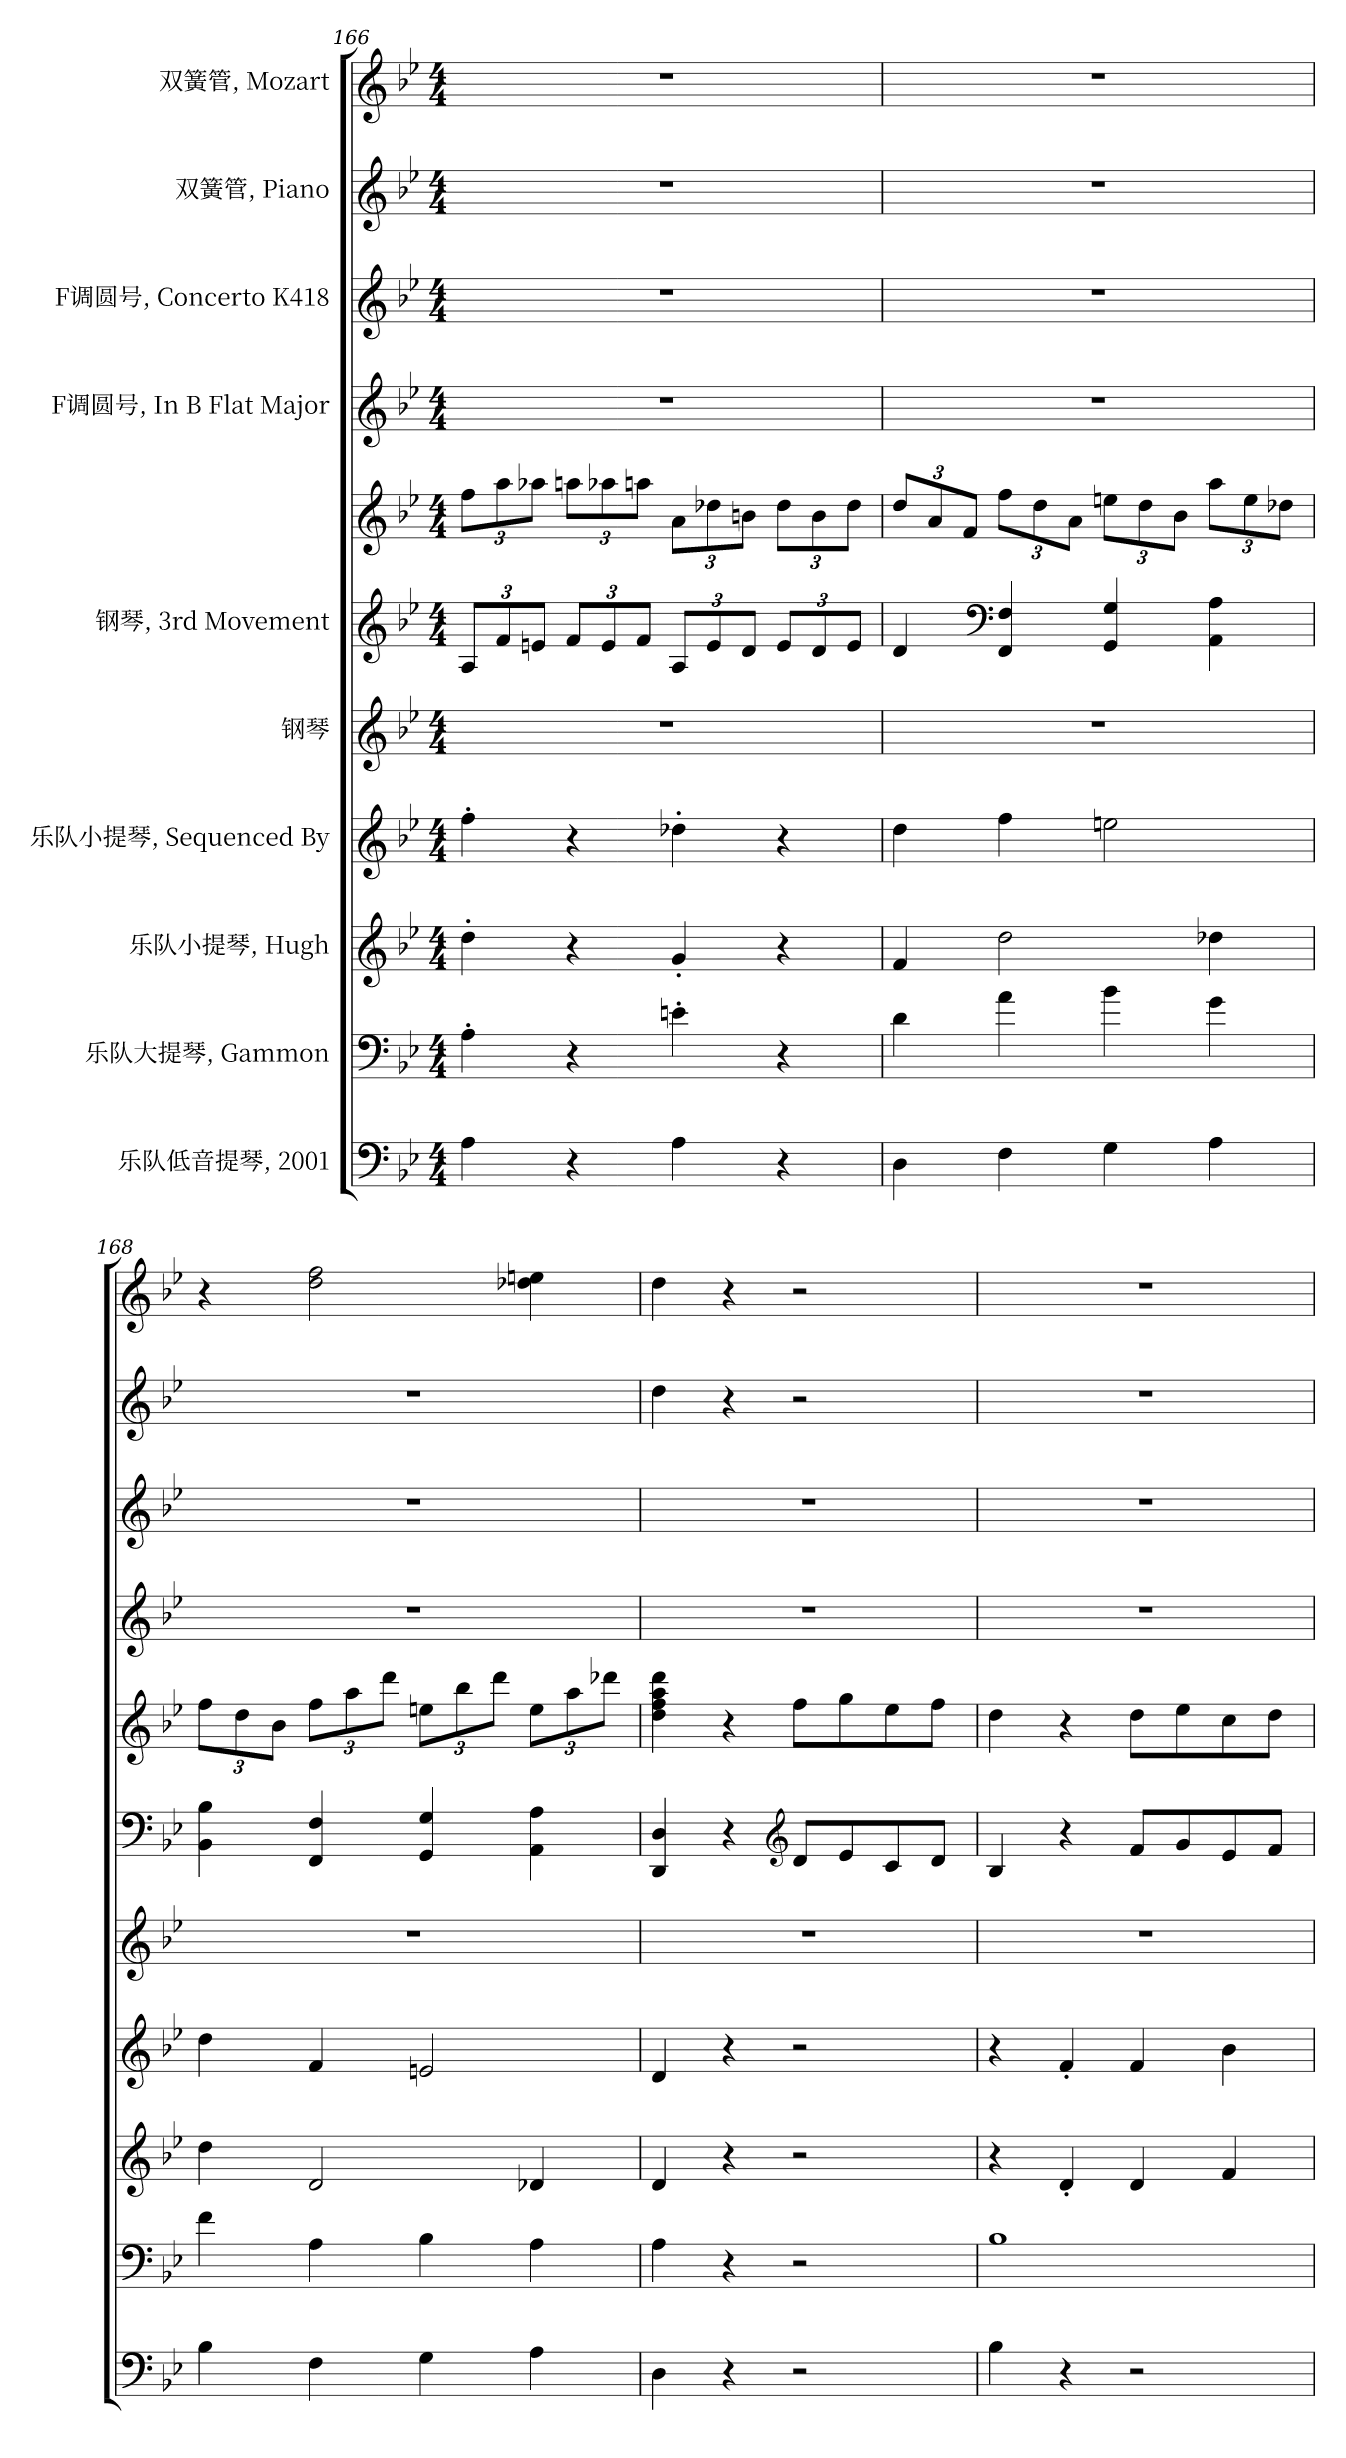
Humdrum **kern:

**kern	**kern	**kern	**kern	**kern	**kern	**kern	**kern	**kern	**kern	**kern
*part10	*part9	*part8	*part7	*part6	*part5	*part5	*part4	*part3	*part2	*part1
*staff11	*staff10	*staff9	*staff8	*staff7	*staff6	*staff5	*staff4	*staff3	*staff2	*staff1
*I"乐队低音提琴, 2001	*I"乐队大提琴, Gammon	*I"乐队小提琴,  Hugh	*I"乐队小提琴, Sequenced By	*I"钢琴	*I"钢琴, 3rd Movement	*	*I"F调圆号, In B Flat Major	*I"F调圆号, Concerto K418	*I"双簧管,  Piano	*I"双簧管,  Mozart
!!LO:PB:g=z
*clefF4	*clefF4	*clefG2	*clefG2	*clefG2	*clefG2	*clefG2	*clefG2	*clefG2	*clefG2	*clefG2
*ITrd7c12	*	*	*	*	*	*	*ITrd4c7	*ITrd4c7	*	*
*k[b-e-]	*k[b-e-]	*k[b-e-]	*k[b-e-]	*k[b-e-]	*k[b-e-]	*k[b-e-]	*k[b-e-a-]	*k[b-e-a-]	*k[b-e-]	*k[b-e-]
*M4/4	*M4/4	*M4/4	*M4/4	*M4/4	*M4/4	*M4/4	*M4/4	*M4/4	*M4/4	*M4/4
*	*	*	*	*	*Xbrackettup	*Xbrackettup	*	*	*	*
=166	=166	=166	=166	=166	=166	=166	=166	=166	=166	=166
4AA\	4A'\	4dd'\	4ff'\	1r	12A/L	12ff\L	1r	1r	1r	1r
.	.	.	.	.	12f/	12aa\	.	.	.	.
.	.	.	.	.	12en/J	12aa-X\J	.	.	.	.
4r	4r	4r	4r	.	12f/L	12aan\L	.	.	.	.
.	.	.	.	.	12e/	12aa-X\	.	.	.	.
.	.	.	.	.	12f/J	12aan\J	.	.	.	.
4AA\	4en'\	4g'/	4dd-X'\	.	12A/L	12a\L	.	.	.	.
.	.	.	.	.	12e/	12dd-X\	.	.	.	.
.	.	.	.	.	12d/J	12bn\J	.	.	.	.
4r	4r	4r	4r	.	12e/L	12dd-\L	.	.	.	.
.	.	.	.	.	12d/	12b\	.	.	.	.
.	.	.	.	.	12e/J	12dd-\J	.	.	.	.
=167	=167	=167	=167	=167	=167	=167	=167	=167	=167	=167
4DD\	4d\	4f/	4dd\	1r	4d/	12dd/L	1r	1r	1r	1r
.	.	.	.	.	.	12a/	.	.	.	.
.	.	.	.	.	.	12f/J	.	.	.	.
*	*	*	*	*	*clefF4	*	*	*	*	*
4FF\	4a\	2dd\	4ff\	.	4FF/ 4F/	12ff\L	.	.	.	.
.	.	.	.	.	.	12dd\	.	.	.	.
.	.	.	.	.	.	12a\J	.	.	.	.
4GG\	4b-\	.	2een\	.	4GG/ 4G/	12een\L	.	.	.	.
.	.	.	.	.	.	12dd\	.	.	.	.
.	.	.	.	.	.	12b-\J	.	.	.	.
4AA\	4g\	4dd-X\	.	.	4AA\ 4A\	12aa\L	.	.	.	.
.	.	.	.	.	.	12ee\	.	.	.	.
.	.	.	.	.	.	12dd-X\J	.	.	.	.
!!LO:PB:g=z
=168	=168	=168	=168	=168	=168	=168	=168	=168	=168	=168
4BB-\	4f\	4dd\	4dd\	1r	4BB-\ 4B-\	12ff\L	1r	1r	1r	4r
.	.	.	.	.	.	12dd\	.	.	.	.
.	.	.	.	.	.	12b-\J	.	.	.	.
4FF\	4A\	2d/	4f/	.	4FF/ 4F/	12ff\L	.	.	.	2dd\ 2ff\
.	.	.	.	.	.	12aa\	.	.	.	.
.	.	.	.	.	.	12ddd\J	.	.	.	.
4GG\	4B-\	.	2en/	.	4GG/ 4G/	12een\L	.	.	.	.
.	.	.	.	.	.	12bb-\	.	.	.	.
.	.	.	.	.	.	12ddd\J	.	.	.	.
4AA\	4A\	4d-X/	.	.	4AA\ 4A\	12ee\L	.	.	.	4dd-X\ 4een\
.	.	.	.	.	.	12aa\	.	.	.	.
.	.	.	.	.	.	12ddd-X\J	.	.	.	.
=169	=169	=169	=169	=169	=169	=169	=169	=169	=169	=169
4DD\	4A\	4d/	4d/	1r	4DD/ 4D/	4dd\ 4ff\ 4aa\ 4ddd\	1r	1r	4dd\	4dd\
4r	4r	4r	4r	.	4r	4r	.	.	4r	4r
*	*	*	*	*	*clefG2	*	*	*	*	*
2r	2r	2r	2r	.	8d/L	8ff\L	.	.	2r	2r
.	.	.	.	.	8e-/	8gg\	.	.	.	.
.	.	.	.	.	8c/	8ee-\	.	.	.	.
.	.	.	.	.	8d/J	8ff\J	.	.	.	.
=170	=170	=170	=170	=170	=170	=170	=170	=170	=170	=170
4BB-\	1B-	4r	4r	1r	4B-/	4dd\	1r	1r	1r	1r
4r	.	4d'/	4f'/	.	4r	4r	.	.	.	.
2r	.	4d/	4f/	.	8f/L	8dd\L	.	.	.	.
.	.	.	.	.	8g/	8ee-\	.	.	.	.
.	.	4f/	4b-\	.	8e-/	8cc\	.	.	.	.
.	.	.	.	.	8f/J	8dd\J	.	.	.	.
=	=	=	=	=	=	=	=	=	=	=
*-	*-	*-	*-	*-	*-	*-	*-	*-	*-	*-
